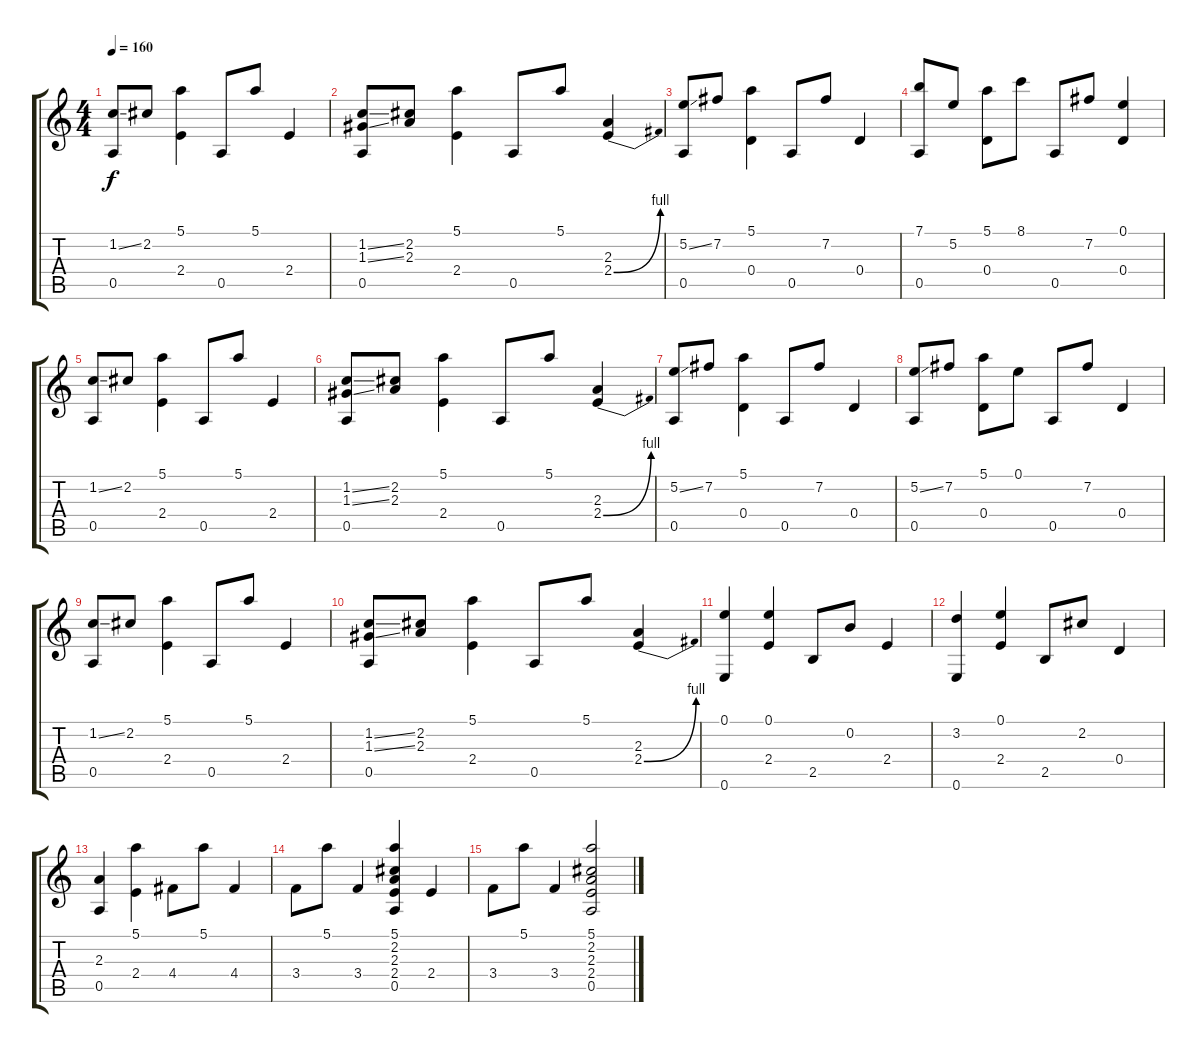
\track "" {instrument acousticguitarnylon}
\staff {score tabs}
\tuning (E4 B3 G3 D3 A2 E2) {hide}
\ts (4 4)
\tempo 160
\clef g2
\ks c
(1.2{ss} 0.5).8{dy f instrument acousticguitarnylon} 2.2.8 (5.1 2.4).4 0.5.8 5.1.8 2.4.4 |
(1.2{ss} 1.3{ss} 0.5).8 (2.2 2.3).8 (5.1 2.4).4 0.5.8 5.1.8 (2.3 2.4{be (bend 0 0 60 4)}).4 |
(5.2{ss} 0.5).8 7.2.8 (5.1 0.4).4 0.5.8 7.2.8 0.4.4 |
(7.1 0.5).8 5.2.8 (5.1 0.4).8 8.1.8 0.5.8 7.2.8 (0.1 0.4).4 |
(1.2{ss} 0.5).8 2.2.8 (5.1 2.4).4 0.5.8 5.1.8 2.4.4 |
(1.2{ss} 1.3{ss} 0.5).8 (2.2 2.3).8 (5.1 2.4).4 0.5.8 5.1.8 (2.3 2.4{be (bend 0 0 60 4)}).4 |
(5.2{ss} 0.5).8 7.2.8 (5.1 0.4).4 0.5.8 7.2.8 0.4.4 |
(5.2{ss} 0.5).8 7.2.8 (5.1 0.4).8 0.1.8 0.5.8 7.2.8 0.4.4 |
(1.2{ss} 0.5).8 2.2.8 (5.1 2.4).4 0.5.8 5.1.8 2.4.4 |
(1.2{ss} 1.3{ss} 0.5).8 (2.2 2.3).8 (5.1 2.4).4 0.5.8 5.1.8 (2.3 2.4{be (bend 0 0 60 4)}).4 |
(0.1 0.6).4 (0.1 2.4).4 2.5.8 0.2.8 2.4.4 |
(3.2 0.6).4 (0.1 2.4).4 2.5.8 2.2.8 0.4.4 |
(2.3 0.5).4 (5.1 2.4).4 4.4.8 5.1.8 4.4.4 |
3.4.8 5.1.8 3.4.4 (5.1 2.2 2.3 2.4 0.5).4 2.4.4 |
3.4.8 5.1.8 3.4.4 (5.1 2.2 2.3 2.4 0.5).2
